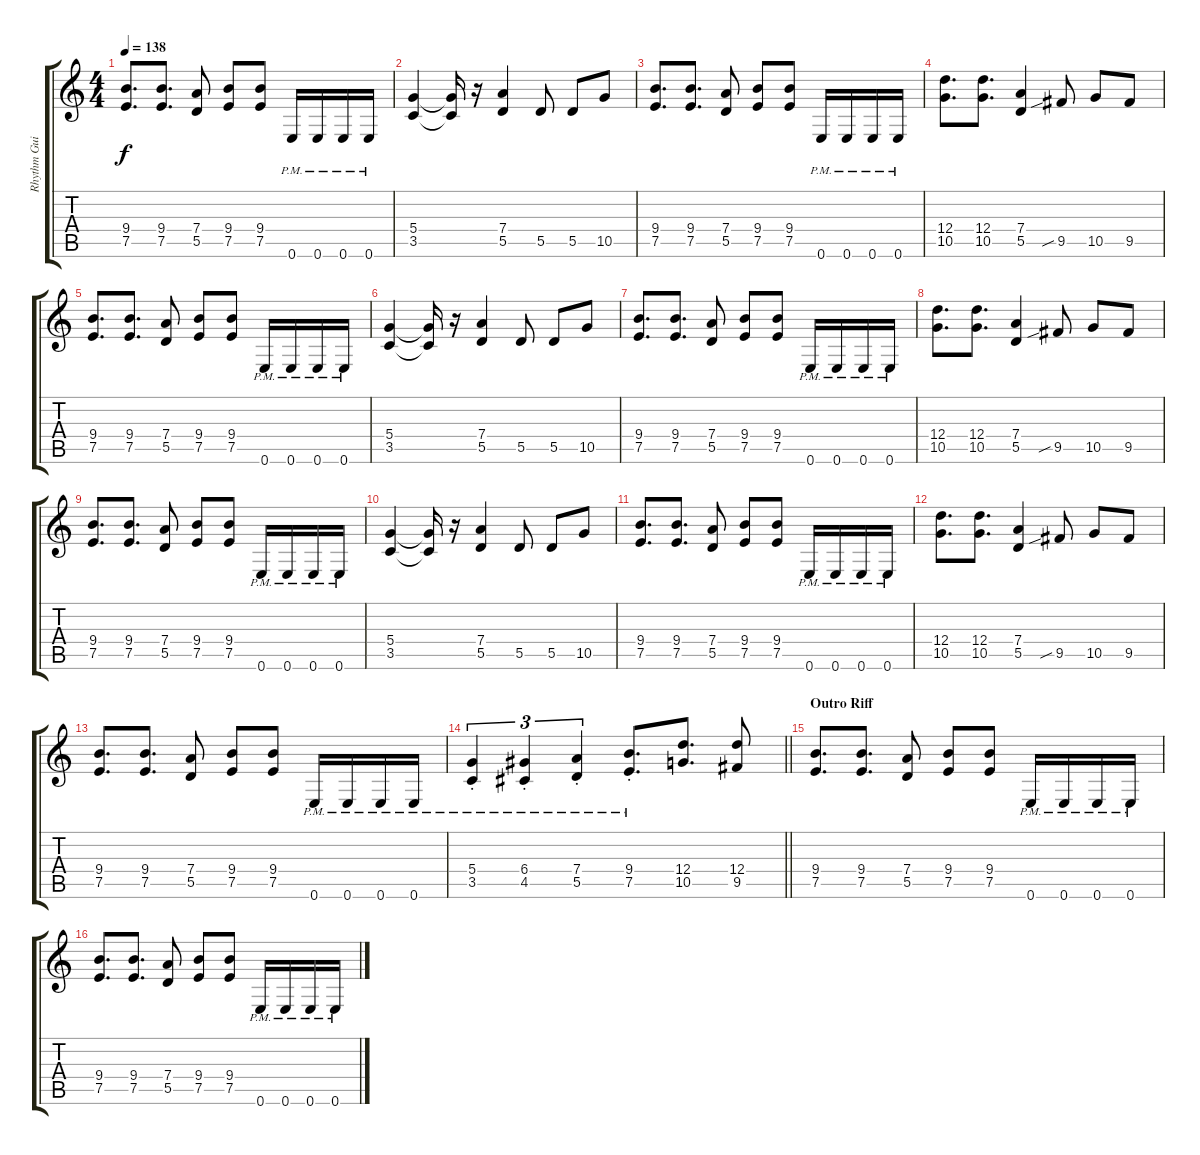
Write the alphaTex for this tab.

\track ("Rhythm Guitar L" "Rhythm Gui") {instrument distortionguitar}
\staff {score tabs}
\tuning (E4 B3 G3 D3 A2 E2) {hide}
\ts (4 4)
\tempo 138
\clef g2
\ks c
(9.4 7.5).8{d dy f} (9.4 7.5).8{d} (7.4 5.5).8 (9.4 7.5).8 (9.4 7.5).8 0.6{pm}.16 0.6{pm}.16 0.6{pm}.16 0.6{pm}.16 |
(5.4 3.5).4 (5.4{t} 3.5{t}).16 r.16 (7.4 5.5).4 5.5.8 5.5.8 10.5.8 |
(9.4 7.5).8{d} (9.4 7.5).8{d} (7.4 5.5).8 (9.4 7.5).8 (9.4 7.5).8 0.6{pm}.16 0.6{pm}.16 0.6{pm}.16 0.6{pm}.16 |
(12.4 10.5).8{d} (12.4 10.5).8{d} (7.4 5.5).4 9.5{sib}.8 10.5.8 9.5.8 |
(9.4 7.5).8{d} (9.4 7.5).8{d} (7.4 5.5).8 (9.4 7.5).8 (9.4 7.5).8 0.6{pm}.16 0.6{pm}.16 0.6{pm}.16 0.6{pm}.16 |
(5.4 3.5).4 (5.4{t} 3.5{t}).16 r.16 (7.4 5.5).4 5.5.8 5.5.8 10.5.8 |
(9.4 7.5).8{d} (9.4 7.5).8{d} (7.4 5.5).8 (9.4 7.5).8 (9.4 7.5).8 0.6{pm}.16 0.6{pm}.16 0.6{pm}.16 0.6{pm}.16 |
(12.4 10.5).8{d} (12.4 10.5).8{d} (7.4 5.5).4 9.5{sib}.8 10.5.8 9.5.8 |
(9.4 7.5).8{d} (9.4 7.5).8{d} (7.4 5.5).8 (9.4 7.5).8 (9.4 7.5).8 0.6{pm}.16 0.6{pm}.16 0.6{pm}.16 0.6{pm}.16 |
(5.4 3.5).4 (5.4{t} 3.5{t}).16 r.16 (7.4 5.5).4 5.5.8 5.5.8 10.5.8 |
(9.4 7.5).8{d} (9.4 7.5).8{d} (7.4 5.5).8 (9.4 7.5).8 (9.4 7.5).8 0.6{pm}.16 0.6{pm}.16 0.6{pm}.16 0.6{pm}.16 |
(12.4 10.5).8{d} (12.4 10.5).8{d} (7.4 5.5).4 9.5{sib}.8 10.5.8 9.5.8 |
(9.4 7.5).8{d} (9.4 7.5).8{d} (7.4 5.5).8 (9.4 7.5).8 (9.4 7.5).8 0.6{pm}.16 0.6{pm}.16 0.6{pm}.16 0.6{pm}.16 |
\barLineRight lightlight
(5.4{pm st} 3.5{pm st}).4{tu (3 2)} (6.4{pm st} 4.5{pm st}).4{tu (3 2)} (7.4{pm st} 5.5{pm st}).4{tu (3 2)} (9.4{pm st} 7.5{pm st}).8{d} (12.4 10.5).8{d} (12.4 9.5).8 |
\section ("" "Outro Riff")
(9.4 7.5).8{d} (9.4 7.5).8{d} (7.4 5.5).8 (9.4 7.5).8 (9.4 7.5).8 0.6{pm}.16 0.6{pm}.16 0.6{pm}.16 0.6{pm}.16 |
(9.4 7.5).8{d} (9.4 7.5).8{d} (7.4 5.5).8 (9.4 7.5).8 (9.4 7.5).8 0.6{pm}.16 0.6{pm}.16 0.6{pm}.16 0.6{pm}.16
